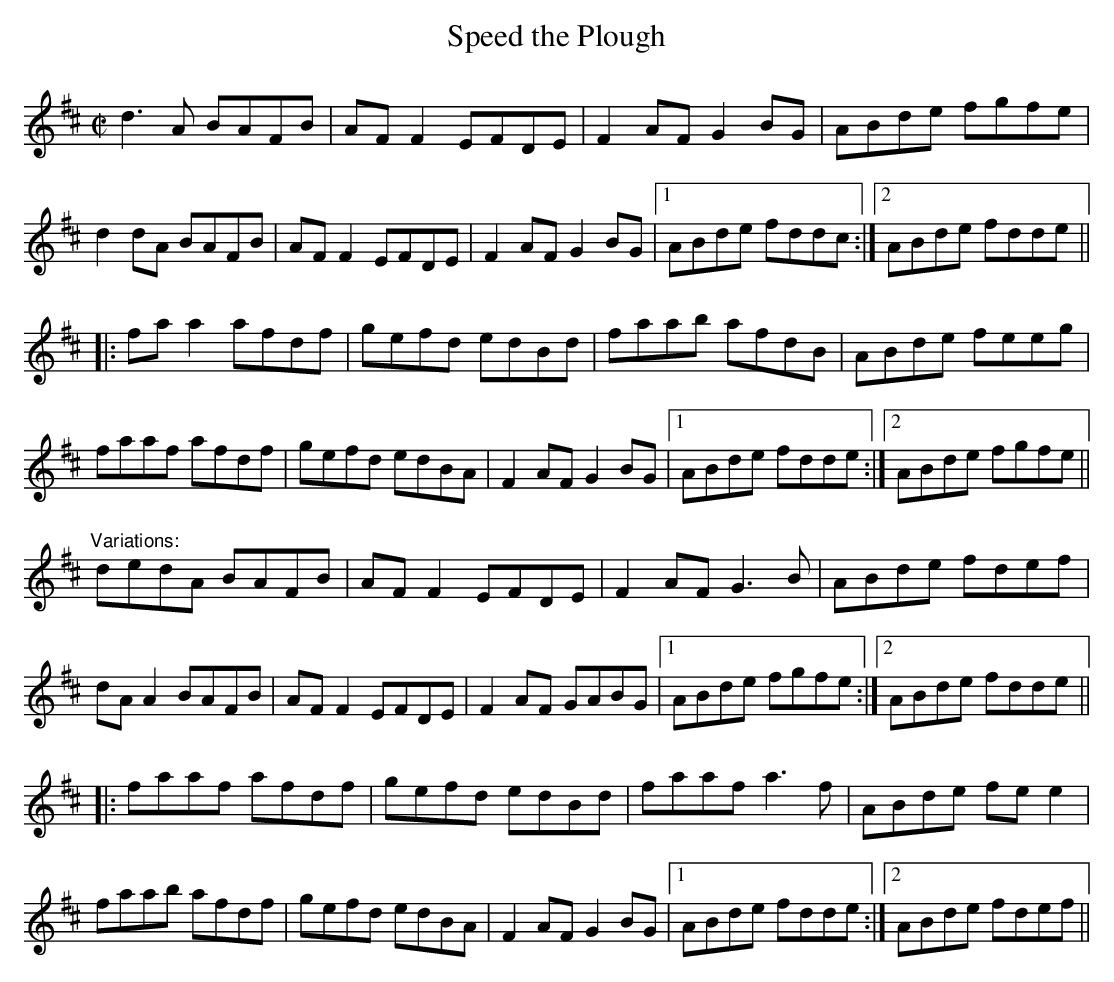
X:1
T:Speed the Plough
M:C|
K:D
d3A BAFB|AFF2 EFDE|F2AF G2BG|ABde fgfe|
d2dA BAFB|AFF2 EFDE|F2AF G2BG|1 ABde fddc:|2 ABde fdde||
|:faa2 afdf|gefd edBd|faab afdB|ABde feeg|
faaf afdf|gefd edBA|F2AF G2BG|1 ABde fdde:|2 ABde fgfe||
"Variations:"
dedA BAFB|AFF2 EFDE|F2AF G3B|ABde fdef|
dAA2 BAFB|AFF2 EFDE|F2AF GABG|1 ABde fgfe:|2 ABde fdde||
|:faaf afdf|gefd edBd|faaf a3f|ABde fee2|
faab afdf|gefd edBA|F2AF G2BG|1 ABde fdde:|2 ABde fdef||
